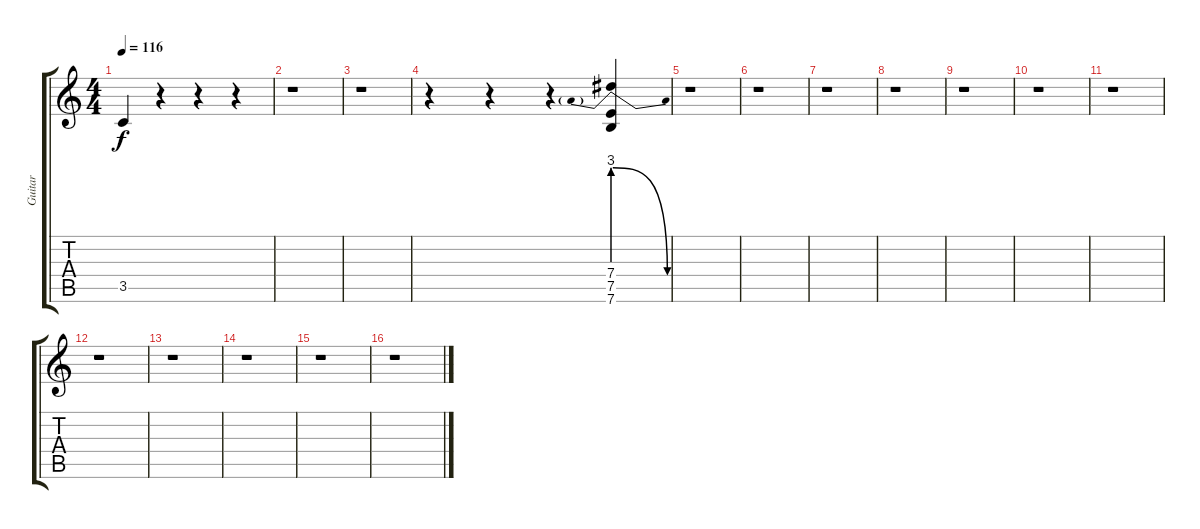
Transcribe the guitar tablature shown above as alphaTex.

\track ("Guitar" "Guitar") {instrument distortionguitar}
\staff {score tabs}
\tuning (E4 B3 G3 D3 A2 E2) {hide}
\ts (4 4)
\tempo 116
\clef g2
\ks c
3.5.4{dy f} r.4 r.4 r.4 |
r.1 |
r.1 |
r.4 r.4 r.4 (7.4{be (prebendrelease 0 12 60 0)} 7.5 7.6).4{instrument guitarfretnoise} |
r.1 |
r.1 |
r.1 |
r.1 |
r.1 |
r.1 |
r.1 |
r.1 |
r.1 |
r.1 |
r.1 |
r.1
